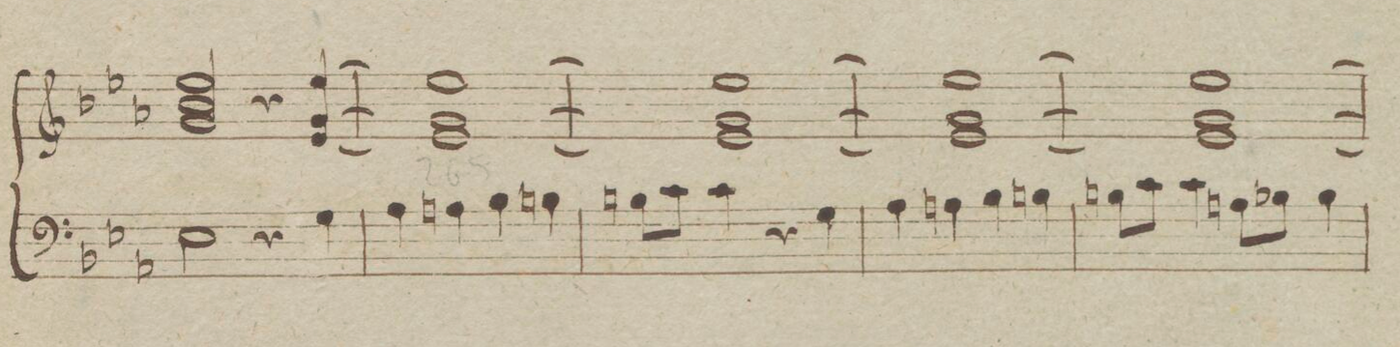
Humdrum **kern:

**kern	**dynam
*I"Organo	*
*clefF4	*
*k[b-e-a-]	*
*met(c)	*
*M4/4	*
2E-\	.
4r	.
4G\	.
=261	=261
4A-\	.
4An\	.
4B-\	.
4Bn\	.
=262	=262
8Bn\L	.
8c\J	.
4c\	.
4r	.
4G\	.
=263	=263
4A-\	.
4An\	.
4B-\	.
4Bn\	.
=264	=264
8Bn\L	.
8c\J	.
4c\	.
8An\L	.
8B-X\J	.
4B-\	.
=265	=265
*-	*-
